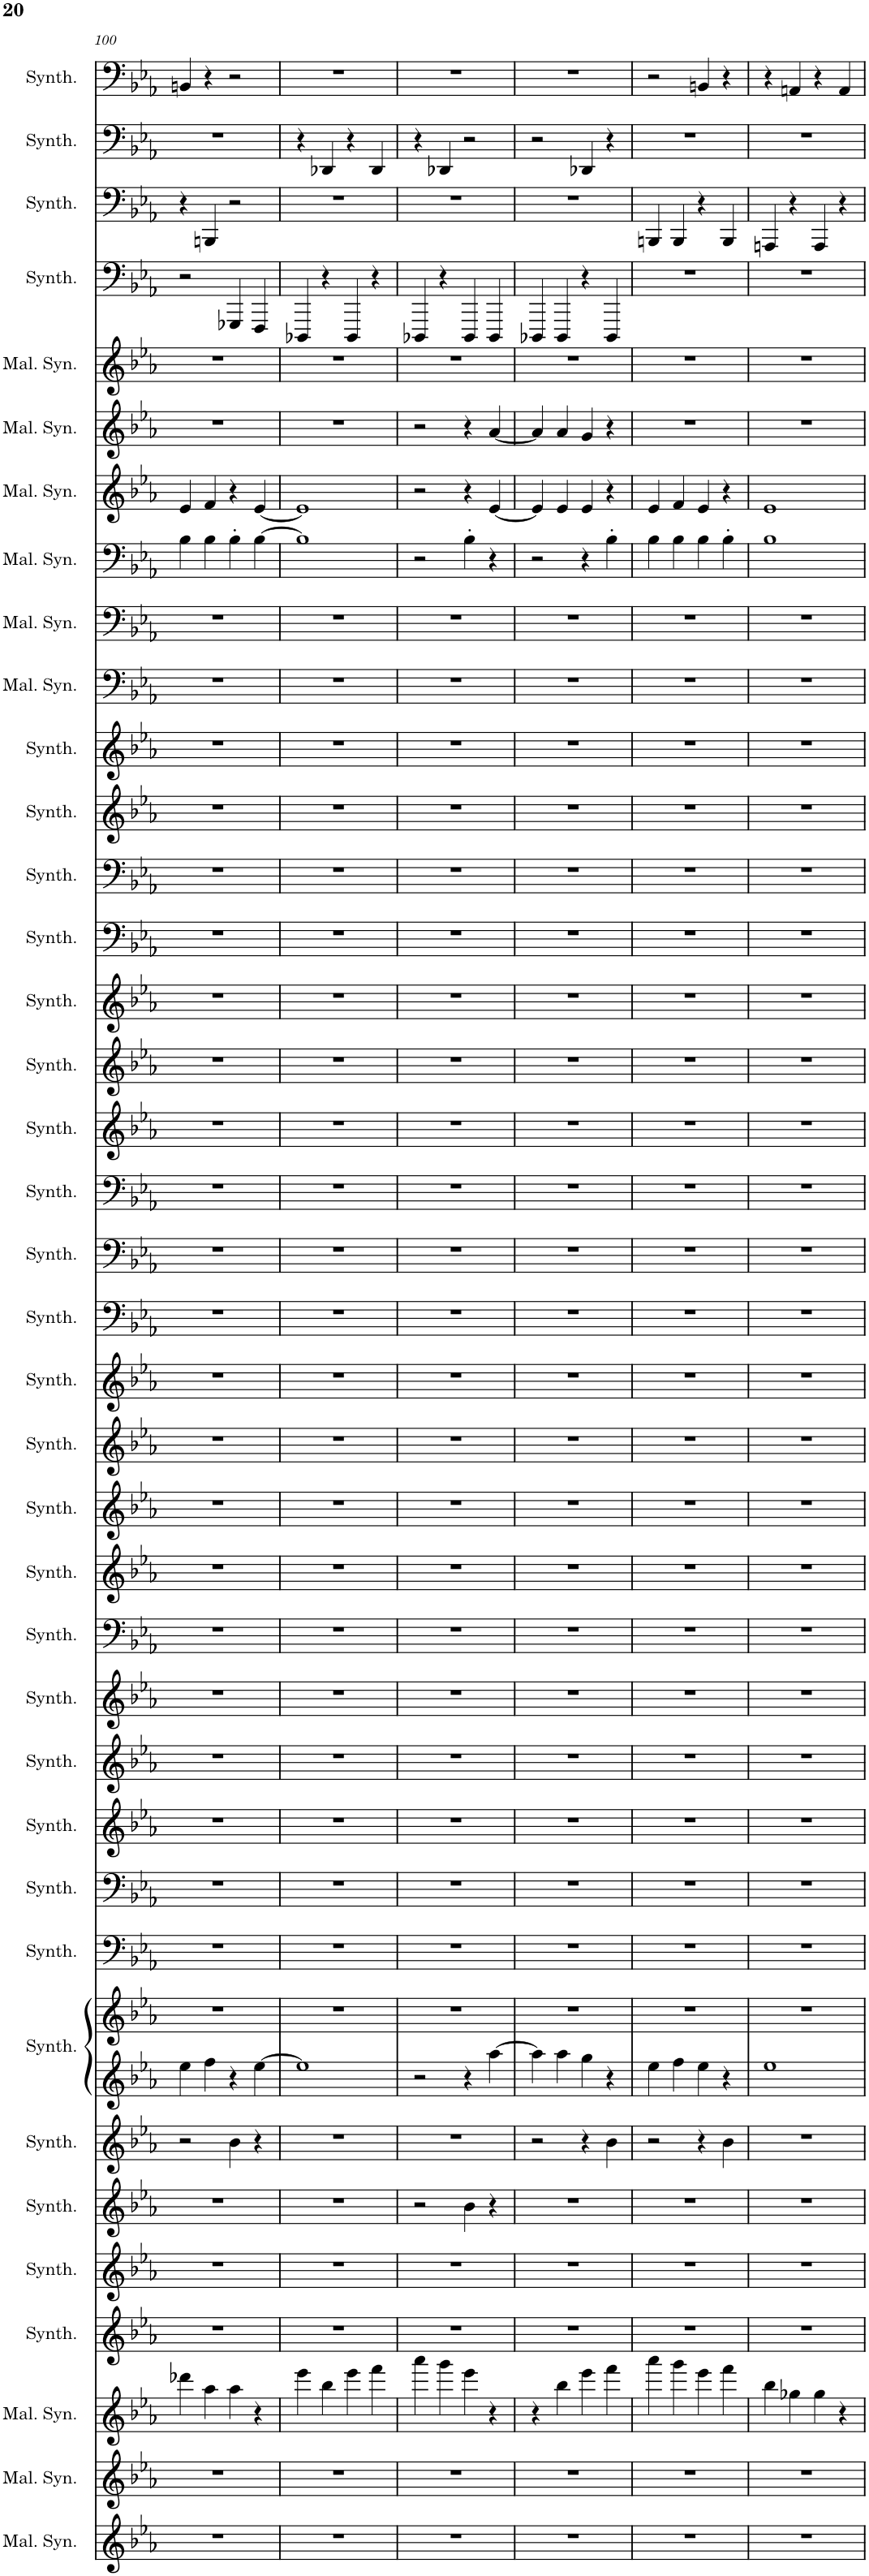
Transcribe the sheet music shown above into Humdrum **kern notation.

**kern	**kern	**kern	**kern	**kern	**kern	**kern	**kern	**kern	**kern	**kern	**kern	**kern	**kern	**kern	**kern	**kern	**kern	**kern	**kern	**kern	**kern	**kern	**kern	**kern	**kern	**kern	**kern	**kern	**kern	**kern	**kern	**kern	**kern	**kern	**kern	**kern	**kern	**kern
*part38	*part37	*part36	*part35	*part34	*part33	*part32	*part31	*part31	*part30	*part29	*part28	*part27	*part26	*part25	*part24	*part23	*part22	*part21	*part20	*part19	*part18	*part17	*part16	*part15	*part14	*part13	*part12	*part11	*part10	*part9	*part8	*part7	*part6	*part5	*part4	*part3	*part2	*part1
*staff39	*staff38	*staff37	*staff36	*staff35	*staff34	*staff33	*staff32	*staff31	*staff30	*staff29	*staff28	*staff27	*staff26	*staff25	*staff24	*staff23	*staff22	*staff21	*staff20	*staff19	*staff18	*staff17	*staff16	*staff15	*staff14	*staff13	*staff12	*staff11	*staff10	*staff9	*staff8	*staff7	*staff6	*staff5	*staff4	*staff3	*staff2	*staff1
*I"Mallet Synthesizer	*I"Mallet Synthesizer	*I"Mallet Synthesizer, Synth	*I"Saw Synthesizer	*I"Saw Synthesizer	*I"Saw Synthesizer	*I"Saw Synthesizer	*I"Saw Synthesizer, Piano	*	*I"Saw Synthesizer	*I"Saw Synthesizer	*I"Saw Synthesizer	*I"Saw Synthesizer	*I"Saw Synthesizer, Harmony 2	*I"Saw Synthesizer	*I"Saw Synthesizer	*I"Saw Synthesizer	*I"Saw Synthesizer	*I"Saw Synthesizer, Harmony 1	*I"String Synthesizer	*I"String Synthesizer	*I"String Synthesizer	*I"String Synthesizer	*I"String Synthesizer	*I"String Synthesizer, Clean GTR	*I"String Synthesizer	*I"String Synthesizer	*I"String Synthesizer	*I"String Synthesizer, Choir	*I"Mallet Synthesizer	*I"Mallet Synthesizer	*I"Mallet Synthesizer	*I"Mallet Synthesizer	*I"Mallet Synthesizer	*I"Mallet Synthesizer, Center Lead 1	*I"Bass Synthesizer	*I"Bass Synthesizer	*I"Bass Synthesizer	*I"Bass Synthesizer, Bass GTR
*I'Mal. Syn.	*I'Mal. Syn.	*I'Mal. Syn.	*I'Synth.	*I'Synth.	*I'Synth.	*I'Synth.	*I'Synth.	*	*I'Synth.	*I'Synth.	*I'Synth.	*I'Synth.	*I'Synth.	*I'Synth.	*I'Synth.	*I'Synth.	*I'Synth.	*I'Synth.	*I'Synth.	*I'Synth.	*I'Synth.	*I'Synth.	*I'Synth.	*I'Synth.	*I'Synth.	*I'Synth.	*I'Synth.	*I'Synth.	*I'Mal. Syn.	*I'Mal. Syn.	*I'Mal. Syn.	*I'Mal. Syn.	*I'Mal. Syn.	*I'Mal. Syn.	*I'Synth.	*I'Synth.	*I'Synth.	*I'Synth.
!!LO:PB:g=z
*clefG2	*clefG2	*clefG2	*clefG2	*clefG2	*clefG2	*clefG2	*clefG2	*clefG2	*clefF4	*clefF4	*clefG2	*clefG2	*clefG2	*clefF4	*clefG2	*clefG2	*clefG2	*clefG2	*clefF4	*clefF4	*clefF4	*clefG2	*clefG2	*clefG2	*clefF4	*clefF4	*clefG2	*clefG2	*clefF4	*clefF4	*clefF4	*clefG2	*clefG2	*clefG2	*clefF4	*clefF4	*clefF4	*clefF4
*k[b-e-a-]	*k[b-e-a-]	*k[b-e-a-]	*k[b-e-a-]	*k[b-e-a-]	*k[b-e-a-]	*k[b-e-a-]	*k[b-e-a-]	*k[b-e-a-]	*k[b-e-a-]	*k[b-e-a-]	*k[b-e-a-]	*k[b-e-a-]	*k[b-e-a-]	*k[b-e-a-]	*k[b-e-a-]	*k[b-e-a-]	*k[b-e-a-]	*k[b-e-a-]	*k[b-e-a-]	*k[b-e-a-]	*k[b-e-a-]	*k[b-e-a-]	*k[b-e-a-]	*k[b-e-a-]	*k[b-e-a-]	*k[b-e-a-]	*k[b-e-a-]	*k[b-e-a-]	*k[b-e-a-]	*k[b-e-a-]	*k[b-e-a-]	*k[b-e-a-]	*k[b-e-a-]	*k[b-e-a-]	*k[b-e-a-]	*k[b-e-a-]	*k[b-e-a-]	*k[b-e-a-]
*M4/4	*M4/4	*M4/4	*M4/4	*M4/4	*M4/4	*M4/4	*M4/4	*M4/4	*M4/4	*M4/4	*M4/4	*M4/4	*M4/4	*M4/4	*M4/4	*M4/4	*M4/4	*M4/4	*M4/4	*M4/4	*M4/4	*M4/4	*M4/4	*M4/4	*M4/4	*M4/4	*M4/4	*M4/4	*M4/4	*M4/4	*M4/4	*M4/4	*M4/4	*M4/4	*M4/4	*M4/4	*M4/4	*M4/4
=100	=100	=100	=100	=100	=100	=100	=100	=100	=100	=100	=100	=100	=100	=100	=100	=100	=100	=100	=100	=100	=100	=100	=100	=100	=100	=100	=100	=100	=100	=100	=100	=100	=100	=100	=100	=100	=100	=100
1r	1r	4ddd-X\	1r	1r	1r	2r	4ee-\	1r	1r	1r	1r	1r	1r	1r	1r	1r	1r	1r	1r	1r	1r	1r	1r	1r	1r	1r	1r	1r	1r	1r	4B-\	4e-/	1r	1r	2r	4r	1r	4BBn/
.	.	4aa-\	.	.	.	.	4ff\	.	.	.	.	.	.	.	.	.	.	.	.	.	.	.	.	.	.	.	.	.	.	.	4B-\	4f/	.	.	.	4BBBn/	.	4r
.	.	4aa-\	.	.	.	4b-\	4r	.	.	.	.	.	.	.	.	.	.	.	.	.	.	.	.	.	.	.	.	.	.	.	4B-'\	4r	.	.	4GGG-X/	2r	.	2r
.	.	4r	.	.	.	4r	[4ee-\	.	.	.	.	.	.	.	.	.	.	.	.	.	.	.	.	.	.	.	.	.	.	.	[4B-\	[4e-/	.	.	4FFF/	.	.	.
=101	=101	=101	=101	=101	=101	=101	=101	=101	=101	=101	=101	=101	=101	=101	=101	=101	=101	=101	=101	=101	=101	=101	=101	=101	=101	=101	=101	=101	=101	=101	=101	=101	=101	=101	=101	=101	=101	=101
1r	1r	4eee-\	1r	1r	1r	1r	1ee-]	1r	1r	1r	1r	1r	1r	1r	1r	1r	1r	1r	1r	1r	1r	1r	1r	1r	1r	1r	1r	1r	1r	1r	1B-]	1e-]	1r	1r	4DDD-X/	1r	4r	1r
.	.	4bb-\	.	.	.	.	.	.	.	.	.	.	.	.	.	.	.	.	.	.	.	.	.	.	.	.	.	.	.	.	.	.	.	.	4r	.	4DD-X/	.
.	.	4eee-\	.	.	.	.	.	.	.	.	.	.	.	.	.	.	.	.	.	.	.	.	.	.	.	.	.	.	.	.	.	.	.	.	4DDD-/	.	4r	.
.	.	4fff\	.	.	.	.	.	.	.	.	.	.	.	.	.	.	.	.	.	.	.	.	.	.	.	.	.	.	.	.	.	.	.	.	4r	.	4DD-/	.
=102	=102	=102	=102	=102	=102	=102	=102	=102	=102	=102	=102	=102	=102	=102	=102	=102	=102	=102	=102	=102	=102	=102	=102	=102	=102	=102	=102	=102	=102	=102	=102	=102	=102	=102	=102	=102	=102	=102
1r	1r	4aaa-\	1r	1r	2r	1r	2r	1r	1r	1r	1r	1r	1r	1r	1r	1r	1r	1r	1r	1r	1r	1r	1r	1r	1r	1r	1r	1r	1r	1r	2r	2r	2r	1r	4DDD-X/	1r	4r	1r
.	.	4ggg\	.	.	.	.	.	.	.	.	.	.	.	.	.	.	.	.	.	.	.	.	.	.	.	.	.	.	.	.	.	.	.	.	4r	.	4DD-X/	.
.	.	4eee-\	.	.	4b-\	.	4r	.	.	.	.	.	.	.	.	.	.	.	.	.	.	.	.	.	.	.	.	.	.	.	4B-'\	4r	4r	.	4DDD-/	.	2r	.
.	.	4r	.	.	4r	.	[4aa-\	.	.	.	.	.	.	.	.	.	.	.	.	.	.	.	.	.	.	.	.	.	.	.	4r	[4e-/	[4a-/	.	4DDD-/	.	.	.
=103	=103	=103	=103	=103	=103	=103	=103	=103	=103	=103	=103	=103	=103	=103	=103	=103	=103	=103	=103	=103	=103	=103	=103	=103	=103	=103	=103	=103	=103	=103	=103	=103	=103	=103	=103	=103	=103	=103
1r	1r	4r	1r	1r	1r	2r	4aa-\]	1r	1r	1r	1r	1r	1r	1r	1r	1r	1r	1r	1r	1r	1r	1r	1r	1r	1r	1r	1r	1r	1r	1r	2r	4e-/]	4a-/]	1r	4DDD-X/	1r	2r	1r
.	.	4bb-\	.	.	.	.	4aa-\	.	.	.	.	.	.	.	.	.	.	.	.	.	.	.	.	.	.	.	.	.	.	.	.	4e-/	4a-/	.	4DDD-/	.	.	.
.	.	4eee-\	.	.	.	4r	4gg\	.	.	.	.	.	.	.	.	.	.	.	.	.	.	.	.	.	.	.	.	.	.	.	4r	4e-/	4g/	.	4r	.	4DD-X/	.
.	.	4fff\	.	.	.	4b-\	4r	.	.	.	.	.	.	.	.	.	.	.	.	.	.	.	.	.	.	.	.	.	.	.	4B-'\	4r	4r	.	4DDD-/	.	4r	.
=104	=104	=104	=104	=104	=104	=104	=104	=104	=104	=104	=104	=104	=104	=104	=104	=104	=104	=104	=104	=104	=104	=104	=104	=104	=104	=104	=104	=104	=104	=104	=104	=104	=104	=104	=104	=104	=104	=104
1r	1r	4aaa-\	1r	1r	1r	2r	4ee-\	1r	1r	1r	1r	1r	1r	1r	1r	1r	1r	1r	1r	1r	1r	1r	1r	1r	1r	1r	1r	1r	1r	1r	4B-\	4e-/	1r	1r	1r	4BBBn/	1r	2r
.	.	4ggg\	.	.	.	.	4ff\	.	.	.	.	.	.	.	.	.	.	.	.	.	.	.	.	.	.	.	.	.	.	.	4B-\	4f/	.	.	.	4BBB/	.	.
.	.	4eee-\	.	.	.	4r	4ee-\	.	.	.	.	.	.	.	.	.	.	.	.	.	.	.	.	.	.	.	.	.	.	.	4B-\	4e-/	.	.	.	4r	.	4BBn/
.	.	4fff\	.	.	.	4b-\	4r	.	.	.	.	.	.	.	.	.	.	.	.	.	.	.	.	.	.	.	.	.	.	.	4B-'\	4r	.	.	.	4BBB/	.	4r
=105	=105	=105	=105	=105	=105	=105	=105	=105	=105	=105	=105	=105	=105	=105	=105	=105	=105	=105	=105	=105	=105	=105	=105	=105	=105	=105	=105	=105	=105	=105	=105	=105	=105	=105	=105	=105	=105	=105
1r	1r	4bb-\	1r	1r	1r	1r	1ee-	1r	1r	1r	1r	1r	1r	1r	1r	1r	1r	1r	1r	1r	1r	1r	1r	1r	1r	1r	1r	1r	1r	1r	1B-	1e-	1r	1r	1r	4AAAn/	1r	4r
.	.	4gg-X\	.	.	.	.	.	.	.	.	.	.	.	.	.	.	.	.	.	.	.	.	.	.	.	.	.	.	.	.	.	.	.	.	.	4r	.	4AAn/
.	.	4gg-\	.	.	.	.	.	.	.	.	.	.	.	.	.	.	.	.	.	.	.	.	.	.	.	.	.	.	.	.	.	.	.	.	.	4AAA/	.	4r
.	.	4r	.	.	.	.	.	.	.	.	.	.	.	.	.	.	.	.	.	.	.	.	.	.	.	.	.	.	.	.	.	.	.	.	.	4r	.	4AA/
=	=	=	=	=	=	=	=	=	=	=	=	=	=	=	=	=	=	=	=	=	=	=	=	=	=	=	=	=	=	=	=	=	=	=	=	=	=	=
*-	*-	*-	*-	*-	*-	*-	*-	*-	*-	*-	*-	*-	*-	*-	*-	*-	*-	*-	*-	*-	*-	*-	*-	*-	*-	*-	*-	*-	*-	*-	*-	*-	*-	*-	*-	*-	*-	*-
